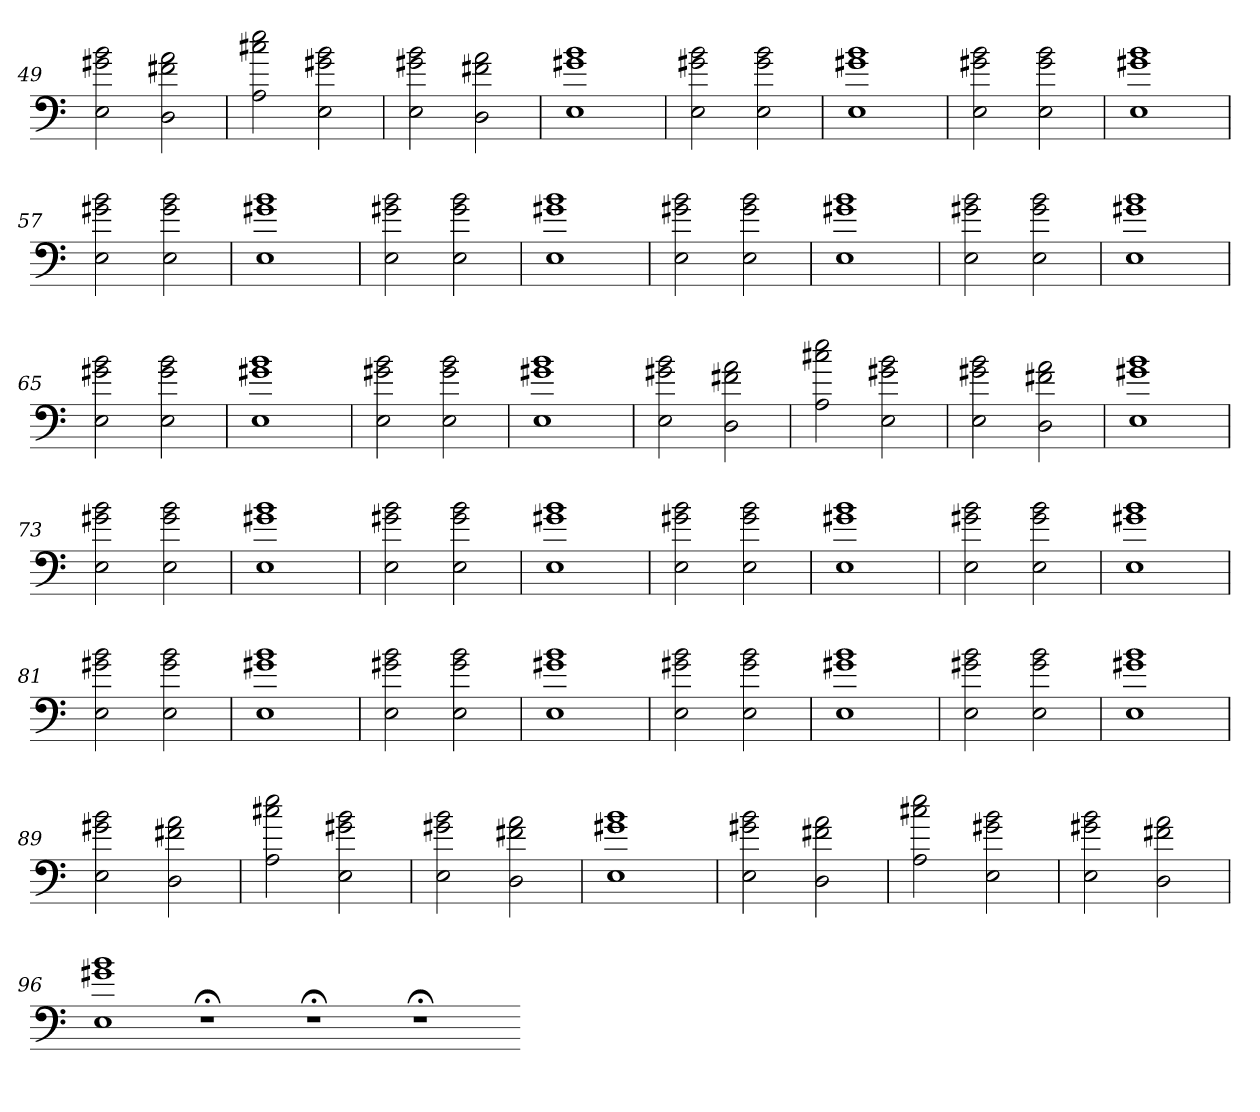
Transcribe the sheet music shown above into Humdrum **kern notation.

**kern
*part1
*staff1
=49
2E 2g#X 2b
2D 2f#X 2a
=50
2A 2cc#X 2ee
2E 2g#X 2b
=51
2E 2g#X 2b
2D 2f#X 2a
=52
1E 1g#X 1b
=53
2E 2g#X 2b
2E 2g# 2b
=54
1E 1g#X 1b
=55
2E 2g#X 2b
2E 2g# 2b
=56
1E 1g#X 1b
=57
2E 2g#X 2b
2E 2g# 2b
=58
1E 1g#X 1b
=59
2E 2g#X 2b
2E 2g# 2b
=60
1E 1g#X 1b
=61
2E 2g#X 2b
2E 2g# 2b
=62
1E 1g#X 1b
=63
2E 2g#X 2b
2E 2g# 2b
=64
1E 1g#X 1b
=65
2E 2g#X 2b
2E 2g# 2b
=66
1E 1g#X 1b
=67
2E 2g#X 2b
2E 2g# 2b
=68
1E 1g#X 1b
=69
2E 2g#X 2b
2D 2f#X 2a
=70
2A 2cc#X 2ee
2E 2g#X 2b
=71
2E 2g#X 2b
2D 2f#X 2a
=72
1E 1g#X 1b
=73
2E 2g#X 2b
2E 2g# 2b
=74
1E 1g#X 1b
=75
2E 2g#X 2b
2E 2g# 2b
=76
1E 1g#X 1b
=77
2E 2g#X 2b
2E 2g# 2b
=78
1E 1g#X 1b
=79
2E 2g#X 2b
2E 2g# 2b
=80
1E 1g#X 1b
=81
2E 2g#X 2b
2E 2g# 2b
=82
1E 1g#X 1b
=83
2E 2g#X 2b
2E 2g# 2b
=84
1E 1g#X 1b
=85
2E 2g#X 2b
2E 2g# 2b
=86
1E 1g#X 1b
=87
2E 2g#X 2b
2E 2g# 2b
=88
1E 1g#X 1b
=89
2E 2g#X 2b
2D 2f#X 2a
=90
2A 2cc#X 2ee
2E 2g#X 2b
=91
2E 2g#X 2b
2D 2f#X 2a
=92
1E 1g#X 1b
=93
2E 2g#X 2b
2D 2f#X 2a
=94
2A 2cc#X 2ee
2E 2g#X 2b
=95
2E 2g#X 2b
2D 2f#X 2a
=96
1E 1g#X 1b
1r;<
1r;<
1r;<
=-
*-
